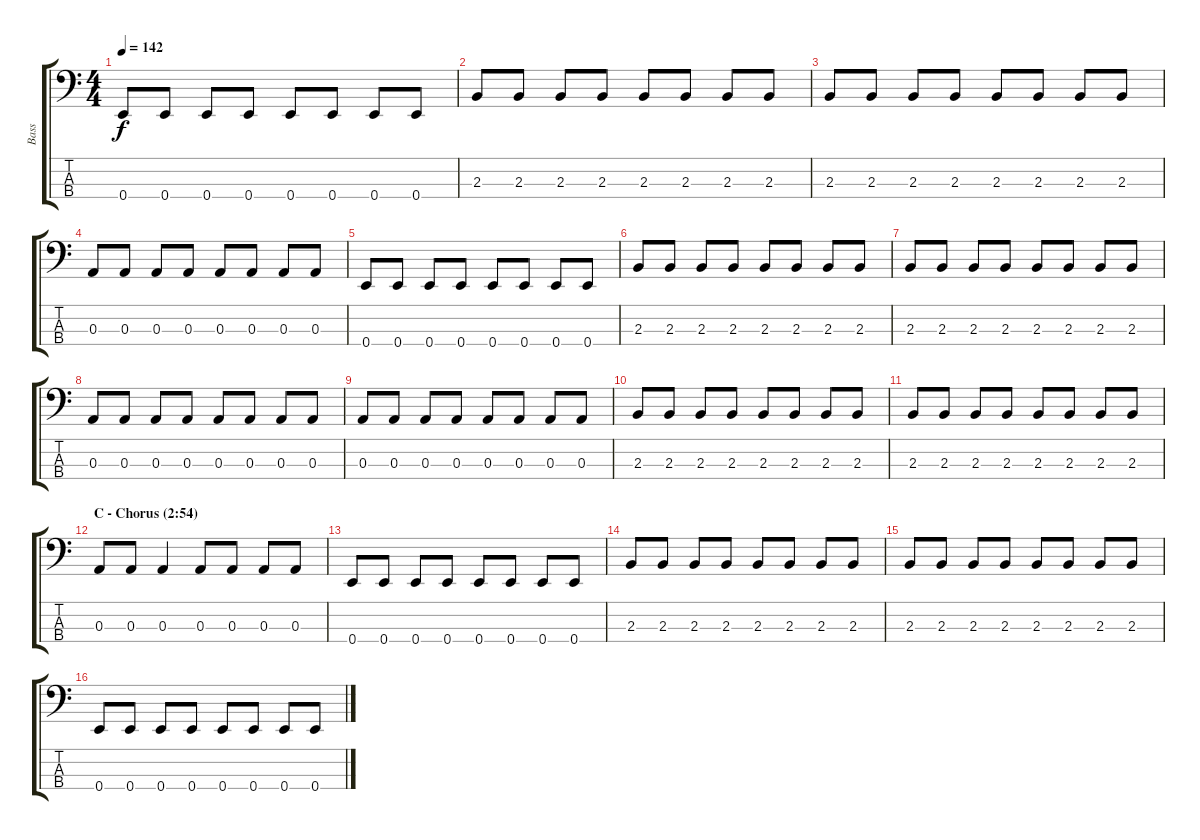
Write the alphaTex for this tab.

\track ("Bass" "Bass") {instrument electricbasspick}
\staff {score tabs}
\tuning (G2 D2 A1 E1) {hide}
\ts (4 4)
\tempo 142
\clef f4
\ks c
0.4.8{dy f} 0.4.8 0.4.8 0.4.8 0.4.8 0.4.8 0.4.8 0.4.8 |
2.3.8 2.3.8 2.3.8 2.3.8 2.3.8 2.3.8 2.3.8 2.3.8 |
2.3.8 2.3.8 2.3.8 2.3.8 2.3.8 2.3.8 2.3.8 2.3.8 |
0.3.8 0.3.8 0.3.8 0.3.8 0.3.8 0.3.8 0.3.8 0.3.8 |
0.4.8 0.4.8 0.4.8 0.4.8 0.4.8 0.4.8 0.4.8 0.4.8 |
2.3.8 2.3.8 2.3.8 2.3.8 2.3.8 2.3.8 2.3.8 2.3.8 |
2.3.8 2.3.8 2.3.8 2.3.8 2.3.8 2.3.8 2.3.8 2.3.8 |
0.3.8 0.3.8 0.3.8 0.3.8 0.3.8 0.3.8 0.3.8 0.3.8 |
0.3.8 0.3.8 0.3.8 0.3.8 0.3.8 0.3.8 0.3.8 0.3.8 |
2.3.8 2.3.8 2.3.8 2.3.8 2.3.8 2.3.8 2.3.8 2.3.8 |
2.3.8 2.3.8 2.3.8 2.3.8 2.3.8 2.3.8 2.3.8 2.3.8 |
\section ("" "C - Chorus (2:54)")
0.3.8 0.3.8 0.3.4 0.3.8 0.3.8 0.3.8 0.3.8 |
0.4.8 0.4.8 0.4.8 0.4.8 0.4.8 0.4.8 0.4.8 0.4.8 |
2.3.8 2.3.8 2.3.8 2.3.8 2.3.8 2.3.8 2.3.8 2.3.8 |
2.3.8 2.3.8 2.3.8 2.3.8 2.3.8 2.3.8 2.3.8 2.3.8 |
0.4.8 0.4.8 0.4.8 0.4.8 0.4.8 0.4.8 0.4.8 0.4.8
